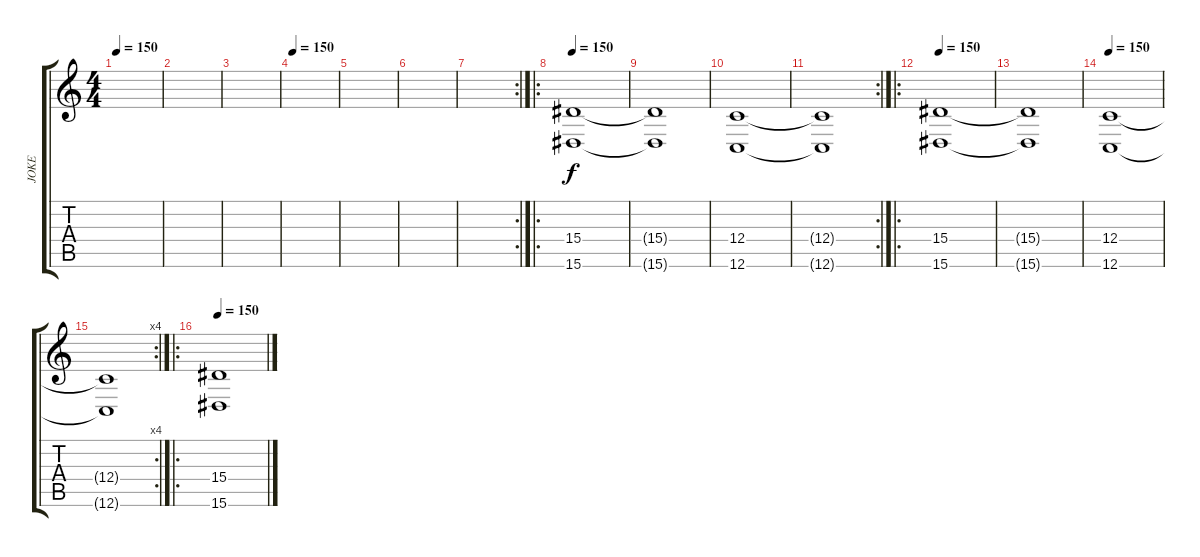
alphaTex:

\track ("JOKE" "JOKE") {instrument stringensemble1}
\staff {score tabs}
\tuning (D4 A3 F3 C3 G2 C2) {hide}
\ts (4 4)
\tempo 150
\clef g2
\ks c
|
|
|
\tempo 150
|
|
|
\rc 2
|
\ro
\tempo 150
(15.4 15.6).1 |
(15.4{t} 15.6{t}).1 |
(12.4 12.6).1 |
\rc 2
(12.4{t} 12.6{t}).1 |
\ro
\tempo 150
(15.4 15.6).1 |
(15.4{t} 15.6{t}).1 |
\tempo 150
(12.4 12.6).1 |
\rc 4
(12.4{t} 12.6{t}).1 |
\ro
\tempo 150
(15.4 15.6).1
